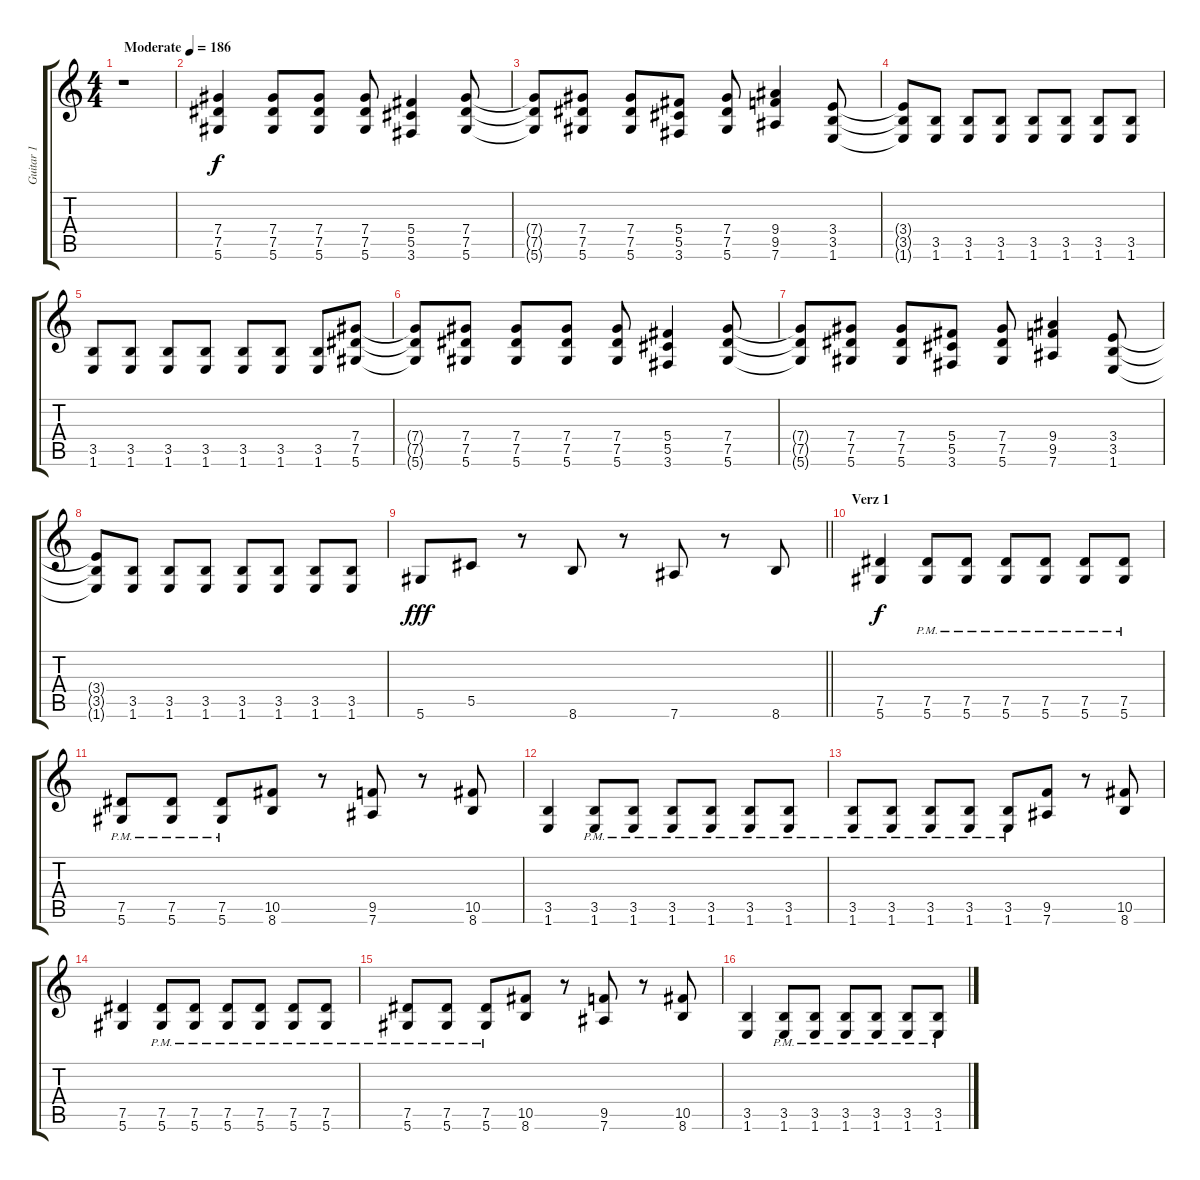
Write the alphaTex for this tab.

\track ("Guitar 1" "Guitar 1") {solo instrument distortionguitar}
\staff {score tabs}
\tuning (Eb4 Bb3 Gb3 Db3 Ab2 Eb2) {hide}
\ts (4 4)
\tempo (186 "Moderate")
\clef g2
\ks c
r.1{dy f instrument distortionguitar} |
(7.4 7.5 5.6).4 (7.4 7.5 5.6).8 (7.4 7.5 5.6).8 (7.4 7.5 5.6).8 (5.4 5.5 3.6).4 (7.4 7.5 5.6).8 |
(7.4{t} 7.5{t} 5.6{t}).8 (7.4 7.5 5.6).8 (7.4 7.5 5.6).8 (5.4 5.5 3.6).8 (7.4 7.5 5.6).8 (9.4 9.5 7.6).4 (3.4 3.5 1.6).8 |
(3.4{t} 3.5{t} 1.6{t}).8 (3.5 1.6).8 (3.5 1.6).8 (3.5 1.6).8 (3.5 1.6).8 (3.5 1.6).8 (3.5 1.6).8 (3.5 1.6).8 |
(3.5 1.6).8 (3.5 1.6).8 (3.5 1.6).8 (3.5 1.6).8 (3.5 1.6).8 (3.5 1.6).8 (3.5 1.6).8 (7.4 7.5 5.6).8 |
(7.4{t} 7.5{t} 5.6{t}).8 (7.4 7.5 5.6).8 (7.4 7.5 5.6).8 (7.4 7.5 5.6).8 (7.4 7.5 5.6).8 (5.4 5.5 3.6).4 (7.4 7.5 5.6).8 |
(7.4{t} 7.5{t} 5.6{t}).8 (7.4 7.5 5.6).8 (7.4 7.5 5.6).8 (5.4 5.5 3.6).8 (7.4 7.5 5.6).8 (9.4 9.5 7.6).4 (3.4 3.5 1.6).8 |
(3.4{t} 3.5{t} 1.6{t}).8 (3.5 1.6).8 (3.5 1.6).8 (3.5 1.6).8 (3.5 1.6).8 (3.5 1.6).8 (3.5 1.6).8 (3.5 1.6).8 |
\barLineRight lightlight
5.6.8{dy fff} 5.5.8 r.8 8.6.8 r.8 7.6.8 r.8 8.6.8 |
\section ("" "Verz 1")
(7.5 5.6).4{dy f} (7.5{pm} 5.6{pm}).8 (7.5{pm} 5.6{pm}).8 (7.5{pm} 5.6{pm}).8 (7.5{pm} 5.6{pm}).8 (7.5{pm} 5.6{pm}).8 (7.5{pm} 5.6{pm}).8 |
(7.5{pm} 5.6{pm}).8 (7.5{pm} 5.6{pm}).8 (7.5{pm} 5.6{pm}).8 (10.5 8.6).8 r.8 (9.5 7.6).8 r.8 (10.5 8.6).8 |
(3.5 1.6).4 (3.5{pm} 1.6{pm}).8 (3.5{pm} 1.6{pm}).8 (3.5{pm} 1.6{pm}).8 (3.5{pm} 1.6{pm}).8 (3.5{pm} 1.6{pm}).8 (3.5{pm} 1.6{pm}).8 |
(3.5{pm} 1.6{pm}).8 (3.5{pm} 1.6{pm}).8 (3.5{pm} 1.6{pm}).8 (3.5{pm} 1.6{pm}).8 (3.5{pm} 1.6{pm}).8 (9.5 7.6).8 r.8 (10.5 8.6).8 |
(7.5 5.6).4 (7.5{pm} 5.6{pm}).8 (7.5{pm} 5.6{pm}).8 (7.5{pm} 5.6{pm}).8 (7.5{pm} 5.6{pm}).8 (7.5{pm} 5.6{pm}).8 (7.5{pm} 5.6{pm}).8 |
(7.5{pm} 5.6{pm}).8 (7.5{pm} 5.6{pm}).8 (7.5{pm} 5.6{pm}).8 (10.5 8.6).8 r.8 (9.5 7.6).8 r.8 (10.5 8.6).8 |
(3.5 1.6).4 (3.5{pm} 1.6{pm}).8 (3.5{pm} 1.6{pm}).8 (3.5{pm} 1.6{pm}).8 (3.5{pm} 1.6{pm}).8 (3.5{pm} 1.6{pm}).8 (3.5{pm} 1.6{pm}).8
